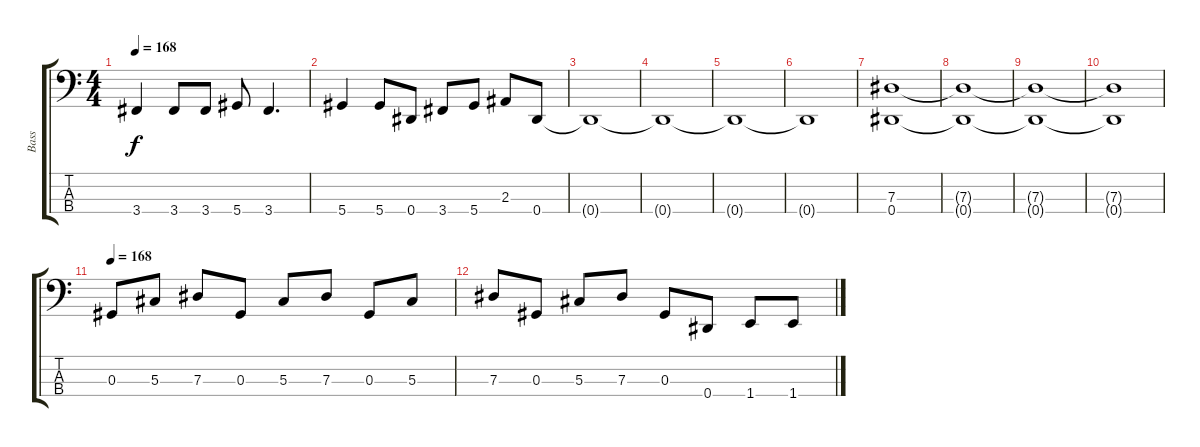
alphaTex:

\track ("Bass" "Bass") {instrument electricbasspick}
\staff {score tabs}
\tuning (Gb2 Db2 Ab1 Eb1) {hide}
\ts (4 4)
\tempo 168
\clef f4
\ks c
3.4.4{dy f} 3.4.8 3.4.8 5.4.8 3.4.4{d} |
5.4.4 5.4.8 0.4.8 3.4.8 5.4.8 2.3.8 0.4.8 |
0.4{t}.1 |
0.4{t}.1 |
0.4{t}.1 |
0.4{t}.1 |
(7.3 0.4).1 |
(7.3{t} 0.4{t}).1 |
(7.3{t} 0.4{t}).1 |
(7.3{t} 0.4{t}).1 |
\tempo 168
0.3.8 5.3.8 7.3.8 0.3.8 5.3.8 7.3.8 0.3.8 5.3.8 |
7.3.8 0.3.8 5.3.8 7.3.8 0.3.8 0.4.8 1.4.8 1.4.8
